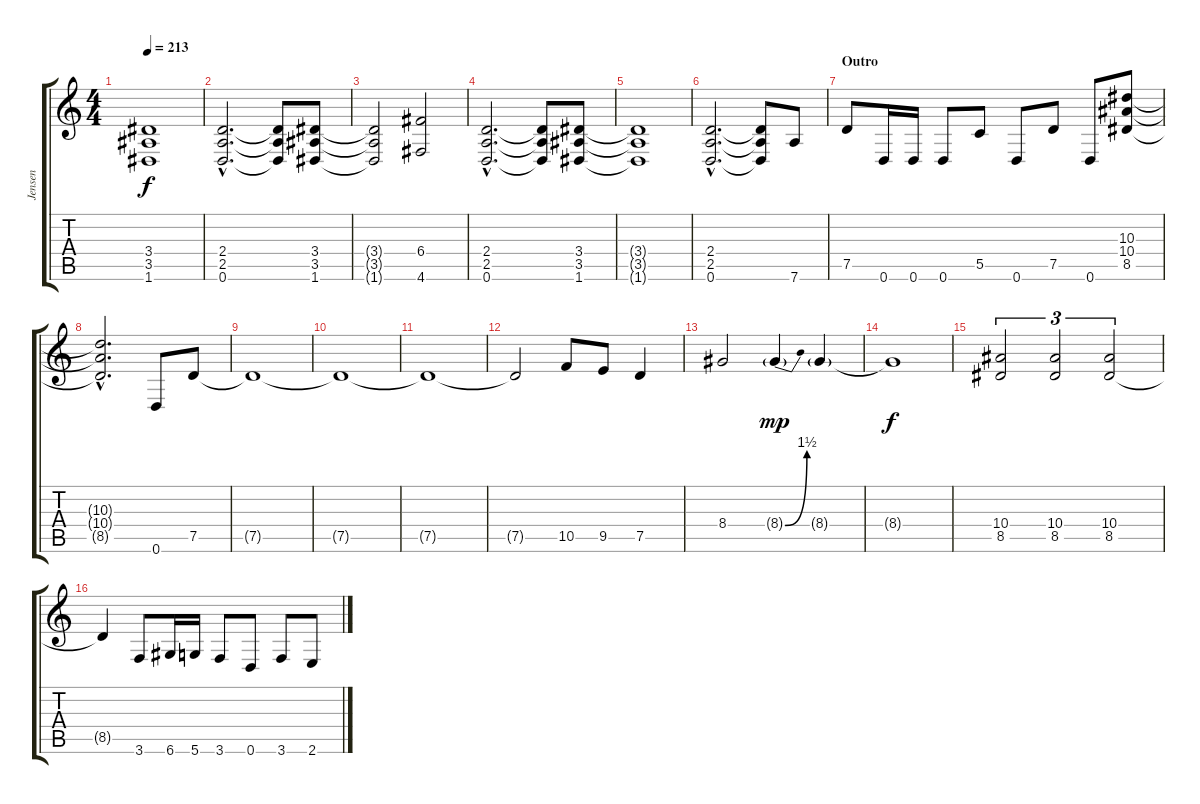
\track ("Jensen" "Jensen") {instrument distortionguitar}
\staff {score tabs}
\tuning (D4 A3 F3 C3 G2 D2) {hide}
\ts (4 4)
\tempo 213
\clef g2
\ks c
(3.4{t} 3.5{t} 1.6{t}).1{dy f} |
(2.4{hac} 2.5{hac} 0.6{hac}).2{d} (2.4{t} 2.5{t} 0.6{t}).8 (3.4 3.5 1.6).8 |
(3.4{t} 3.5{t} 1.6{t}).2 (6.4 4.6).2 |
(2.4{hac} 2.5{hac} 0.6{hac}).2{d} (2.4{t} 2.5{t} 0.6{t}).8 (3.4 3.5 1.6).8 |
(3.4{t} 3.5{t} 1.6{t}).1 |
(2.4{hac} 2.5{hac} 0.6{hac}).2{d} (2.4{t} 2.5{t} 0.6{t}).8 7.6.8 |
\section ("" "Outro")
7.5.8 0.6.16 0.6.16 0.6.8 5.5.8 0.6.8 7.5.8 0.6.8 (10.3 10.4 8.5).8 |
(10.3{hac t} 10.4{hac t} 8.5{hac t}).2{d} 0.6.8 7.5.8 |
7.5{t}.1 |
7.5{t}.1 |
7.5{t}.1 |
7.5{t}.2 10.5.8 9.5.8 7.5.4 |
8.4.2 8.4{be (bend 0 0 60 6) g}.4{dy mp} 8.4{g}.4 |
8.4{t}.1{dy f} |
(10.4 8.5).2{tu (3 2)} (10.4 8.5).2{tu (3 2)} (10.4 8.5).2{tu (3 2)} |
8.5{t}.4 3.6.8 6.6.16 5.6.16 3.6.8 0.6.8 3.6.8 2.6.8
